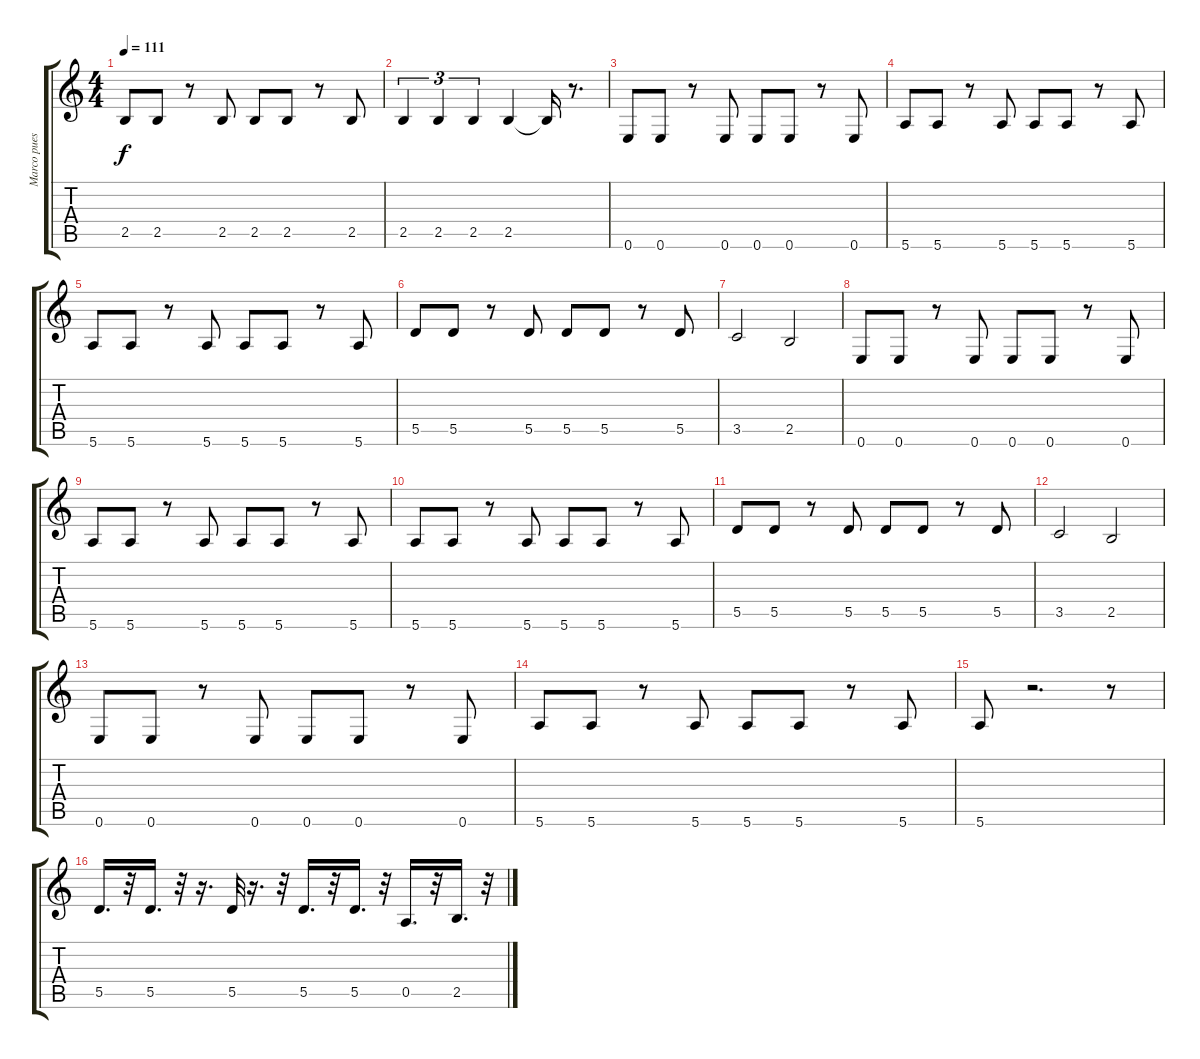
\track ("Marco pues Marco...." "Marco pues") {instrument electricbassfinger}
\staff {score tabs}
\tuning (E4 B3 G3 D3 A2 E2) {hide}
\ts (4 4)
\tempo 111
\clef g2
\ks c
2.5.8{dy f} 2.5.8 r.8 2.5.8 2.5.8 2.5.8 r.8 2.5.8 |
2.5.4{tu (3 2)} 2.5.4{tu (3 2)} 2.5.4{tu (3 2)} 2.5.4 2.5{t}.16 r.8{d} |
0.6.8 0.6.8 r.8 0.6.8 0.6.8 0.6.8 r.8 0.6.8 |
5.6.8 5.6.8 r.8 5.6.8 5.6.8 5.6.8 r.8 5.6.8 |
5.6.8 5.6.8 r.8 5.6.8 5.6.8 5.6.8 r.8 5.6.8 |
5.5.8 5.5.8 r.8 5.5.8 5.5.8 5.5.8 r.8 5.5.8 |
3.5.2 2.5.2 |
0.6.8 0.6.8 r.8 0.6.8 0.6.8 0.6.8 r.8 0.6.8 |
5.6.8 5.6.8 r.8 5.6.8 5.6.8 5.6.8 r.8 5.6.8 |
5.6.8 5.6.8 r.8 5.6.8 5.6.8 5.6.8 r.8 5.6.8 |
5.5.8 5.5.8 r.8 5.5.8 5.5.8 5.5.8 r.8 5.5.8 |
3.5.2 2.5.2 |
0.6.8 0.6.8 r.8 0.6.8 0.6.8 0.6.8 r.8 0.6.8 |
5.6.8 5.6.8 r.8 5.6.8 5.6.8 5.6.8 r.8 5.6.8 |
5.6.8 r.2{d} r.8 |
5.5.16{d} r.32 5.5.16{d} r.32 r.16{d} 5.5.32 r.16{d} r.32 5.5.16{d} r.32 5.5.16{d} r.32 0.5.16{d} r.32 2.5.16{d} r.32
